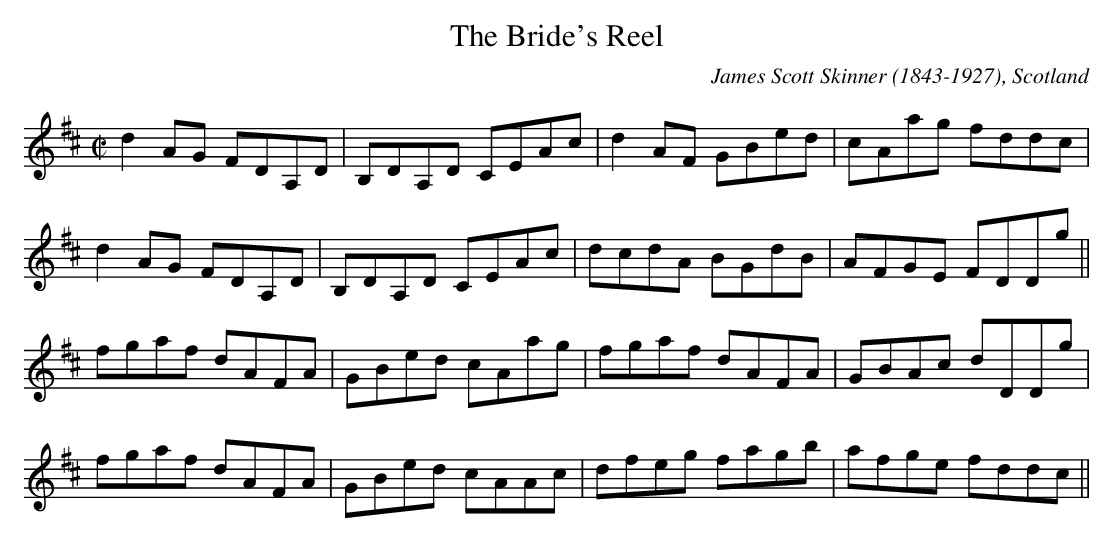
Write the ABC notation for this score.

X:1
T:Bride's Reel, The
C:James Scott Skinner (1843-1927), Scotland
M:C|
L:1/8
K:D
d2AG FDA,D | B,DA,D CEAc | d2AF GBed | cAag fddc |
d2AG FDA,D | B,DA,D CEAc | dcdA BGdB | AFGE FDDg ||
fgaf dAFA | GBed cAag | fgaf dAFA | GBAc dDDg |
fgaf dAFA | GBed cAAc | dfeg fagb | afge fddc ||
